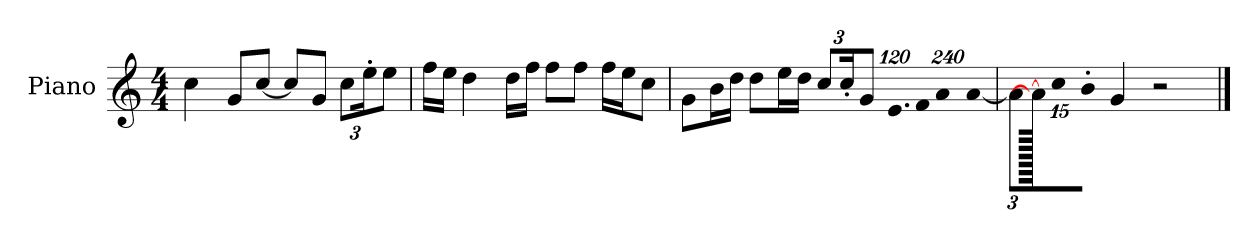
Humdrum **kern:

**kern
*part1
*staff1
*I"Piano
*I'P-no
*clefG2
*k[]
*M4/4
*MM90
=1
4cc\
8g/L
[8cc/J
8cc/L]
8g/J
*Xbrackettup
12cc\L
24ee'\K
8ee\J
=2
16ff\LL
16ee\JJ
4dd\
16dd\LL
16ff\JJ
8ff\L
8ff\J
16ff\LL
16ee\J
8cc\J
=3
8g\L
16b\L
16dd\JJ
8dd\L
16ee\L
16dd\JJ
12cc/L
24cc'/K
8g/J
!LO:N:vis=16.
960%103e/LL
!LO:N:vis=16
1920%137f/
!LO:N:vis=32
640%23a/L
[480%17a/JJ
=4
12a\L]
1920a/_
12cc\
12b'\J
4g/
2r
==
*-
